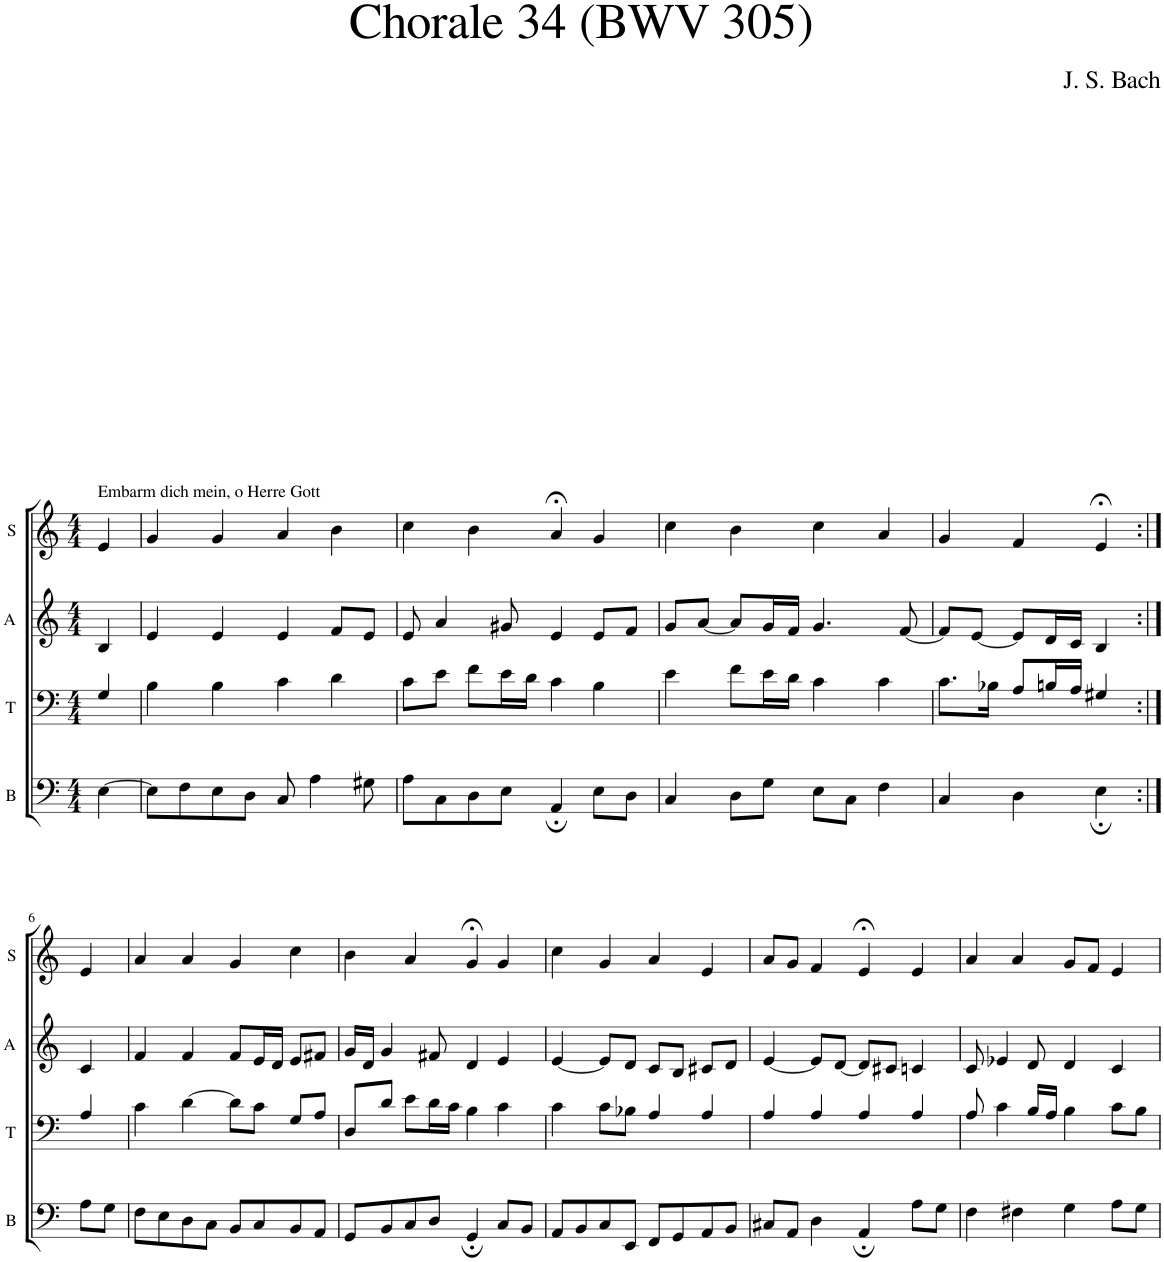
**kern	**kern	**kern	**kern
*part4	*part3	*part2	*part1
*staff4	*staff3	*staff2	*staff1
*I"B	*I"T	*I"A	*I"S
*I'B	*I'T	*I'A	*I'S
*clefF4	*clefF4	*clefG2	*clefG2
*k[]	*k[]	*k[]	*k[]
*M4/4	*M4/4	*M4/4	*M4/4
=1	=1	=1	=1
!	!	!	!LO:TX:a:t=Embarm dich mein, o Herre Gott
[4E\	4G/	4B/	4e/
=2	=2	=2	=2
8E\L]	4B\	4e/	4g/
8F\	.	.	.
8E\	4B\	4e/	4g/
8D\J	.	.	.
8C/	4c\	4e/	4a/
4A\	.	.	.
.	4d\	8f/L	4b\
8G#X\	.	8e/J	.
=3	=3	=3	=3
8A\L	8c\L	8e/	4cc\
8C\	8e\J	4a/	.
8D\	8f\L	.	4b\
8E\J	16e\L	8g#X/	.
.	16d\JJ	.	.
4AA;/	4c\	4e/	4a;</
8E\L	4B\	8e/L	4g/
8D\J	.	8f/J	.
=4	=4	=4	=4
4C/	4e\	8g/L	4cc\
.	.	[8a/J	.
8D\L	8f\L	8a/L]	4b\
8G\J	16e\L	16g/L	.
.	16d\JJ	16f/JJ	.
8E\L	4c\	4.g/	4cc\
8C\J	.	.	.
4F\	4c\	.	4a/
.	.	[8f/	.
=5	=5	=5	=5
4C/	8.c\L	8f/L]	4g/
.	.	[8e/J	.
.	16B-X\Jk	.	.
4D\	8A/L	8e/L]	4f/
.	16Bn/L	16d/L	.
.	16A/JJ	16c/JJ	.
4E;\	4G#X/	4B/	4e;</
!!LO:LB:g=z
=6:|!	=6:|!	=6:|!	=6:|!
8A\L	4A/	4c/	4e/
8G\J	.	.	.
=7	=7	=7	=7
8F\L	4c\	4f/	4a/
8E\	.	.	.
8D\	[4d\	4f/	4a/
8C\J	.	.	.
8BB/L	8d\L]	8f/L	4g/
8C/	8c\J	16e/L	.
.	.	16d/JJ	.
8BB/	8G/L	8e/L	4cc\
8AA/J	8A/J	8f#X/J	.
=8	=8	=8	=8
8GG/L	8D/L	16g/LL	4b\
.	.	16d/JJ	.
8BB/	8d/J	4g/	.
8C/	8e\L	.	4a/
8D/J	16d\L	8f#X/	.
.	16c\JJ	.	.
4GG;/	4B\	4d/	4g;</
8C/L	4c\	4e/	4g/
8BB/J	.	.	.
=9	=9	=9	=9
8AA/L	4c\	[4e/	4cc\
8BB/	.	.	.
8C/	8c\L	8e/L]	4g/
8EE/J	8B-X\J	8d/J	.
8FF/L	4A/	8c/L	4a/
8GG/	.	8B/J	.
8AA/	4A/	8c#X/L	4e/
8BB/J	.	8d/J	.
=10	=10	=10	=10
8C#X/L	4A/	[4e/	8a/L
8AA/J	.	.	8g/J
4D\	4A/	8e/L]	4f/
.	.	[8d/J	.
4AA;/	4A/	8d/L]	4e;</
.	.	8c#X/J	.
8A\L	4A/	4cn/	4e/
8G\J	.	.	.
=11	=11	=11	=11
4F\	8A/	8c/	4a/
.	4c\	4e-X/	.
4F#X\	.	.	4a/
.	16B/LL	8d/	.
.	16A/JJ	.	.
4G\	4B\	4d/	8g/L
.	.	.	8f/J
8A\L	8c\L	4c/	4e/
8G\J	8B\J	.	.
=	=	=	=
*-	*-	*-	*-
